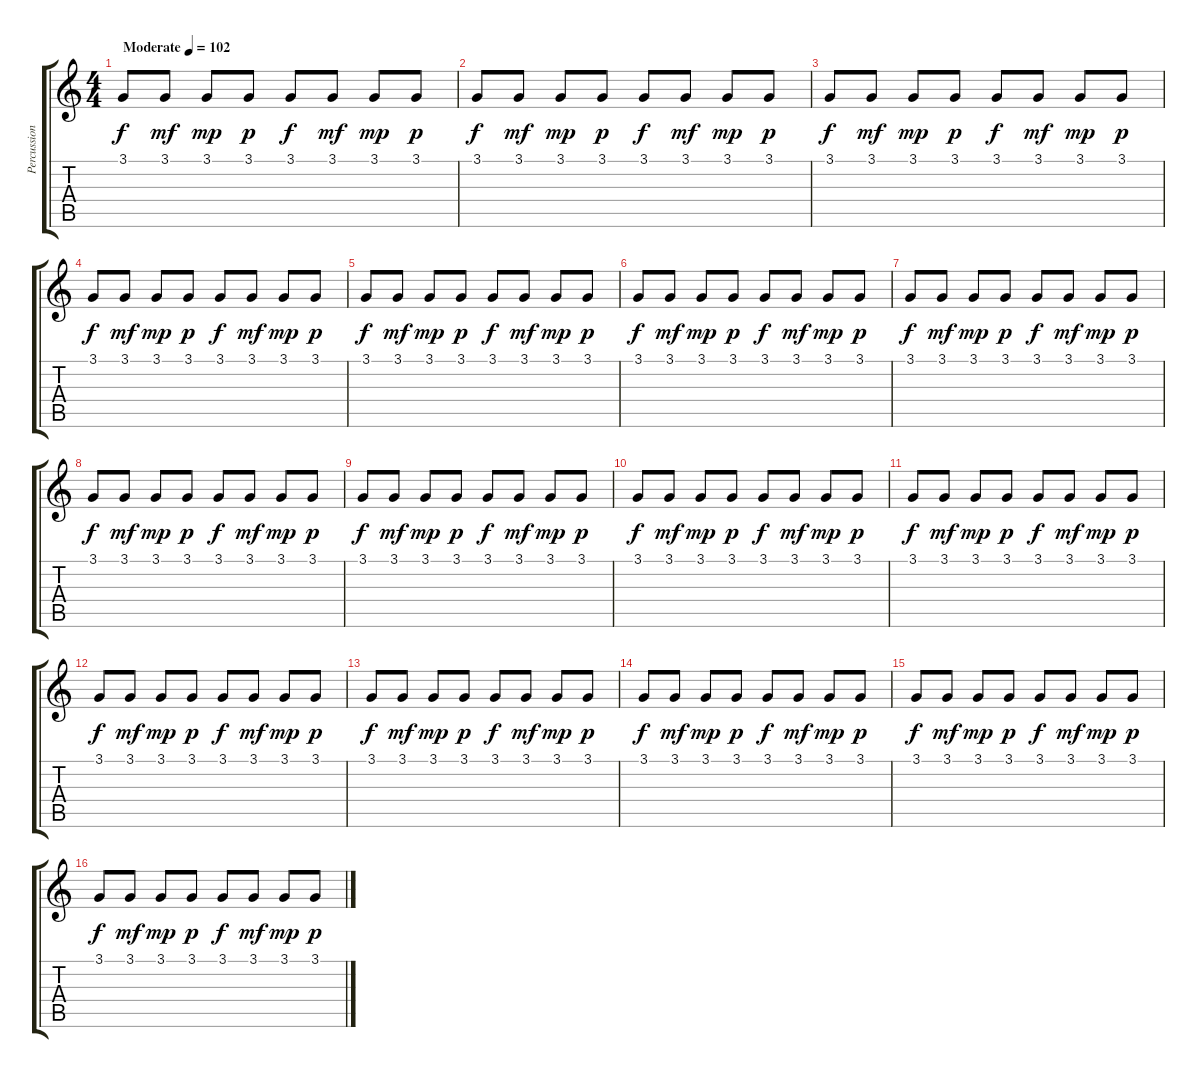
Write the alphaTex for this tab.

\track ("Percussion" "Percussion") {instrument woodblock}
\staff {score tabs}
\tuning (E4 B3 G3 D3 A2 E2) {hide}
\ts (4 4)
\tempo (102 "Moderate")
\clef g2
\ks c
3.1.8{dy f instrument woodblock} 3.1.8{dy mf} 3.1.8{dy mp} 3.1.8{dy p} 3.1.8{dy f} 3.1.8{dy mf} 3.1.8{dy mp} 3.1.8{dy p} |
3.1.8{dy f} 3.1.8{dy mf} 3.1.8{dy mp} 3.1.8{dy p} 3.1.8{dy f} 3.1.8{dy mf} 3.1.8{dy mp} 3.1.8{dy p} |
3.1.8{dy f} 3.1.8{dy mf} 3.1.8{dy mp} 3.1.8{dy p} 3.1.8{dy f} 3.1.8{dy mf} 3.1.8{dy mp} 3.1.8{dy p} |
3.1.8{dy f} 3.1.8{dy mf} 3.1.8{dy mp} 3.1.8{dy p} 3.1.8{dy f} 3.1.8{dy mf} 3.1.8{dy mp} 3.1.8{dy p} |
3.1.8{dy f} 3.1.8{dy mf} 3.1.8{dy mp} 3.1.8{dy p} 3.1.8{dy f} 3.1.8{dy mf} 3.1.8{dy mp} 3.1.8{dy p} |
3.1.8{dy f} 3.1.8{dy mf} 3.1.8{dy mp} 3.1.8{dy p} 3.1.8{dy f} 3.1.8{dy mf} 3.1.8{dy mp} 3.1.8{dy p} |
3.1.8{dy f} 3.1.8{dy mf} 3.1.8{dy mp} 3.1.8{dy p} 3.1.8{dy f} 3.1.8{dy mf} 3.1.8{dy mp} 3.1.8{dy p} |
3.1.8{dy f} 3.1.8{dy mf} 3.1.8{dy mp} 3.1.8{dy p} 3.1.8{dy f} 3.1.8{dy mf} 3.1.8{dy mp} 3.1.8{dy p} |
3.1.8{dy f} 3.1.8{dy mf} 3.1.8{dy mp} 3.1.8{dy p} 3.1.8{dy f} 3.1.8{dy mf} 3.1.8{dy mp} 3.1.8{dy p} |
3.1.8{dy f} 3.1.8{dy mf} 3.1.8{dy mp} 3.1.8{dy p} 3.1.8{dy f} 3.1.8{dy mf} 3.1.8{dy mp} 3.1.8{dy p} |
3.1.8{dy f} 3.1.8{dy mf} 3.1.8{dy mp} 3.1.8{dy p} 3.1.8{dy f} 3.1.8{dy mf} 3.1.8{dy mp} 3.1.8{dy p} |
3.1.8{dy f} 3.1.8{dy mf} 3.1.8{dy mp} 3.1.8{dy p} 3.1.8{dy f} 3.1.8{dy mf} 3.1.8{dy mp} 3.1.8{dy p} |
3.1.8{dy f} 3.1.8{dy mf} 3.1.8{dy mp} 3.1.8{dy p} 3.1.8{dy f} 3.1.8{dy mf} 3.1.8{dy mp} 3.1.8{dy p} |
3.1.8{dy f} 3.1.8{dy mf} 3.1.8{dy mp} 3.1.8{dy p} 3.1.8{dy f} 3.1.8{dy mf} 3.1.8{dy mp} 3.1.8{dy p} |
3.1.8{dy f} 3.1.8{dy mf} 3.1.8{dy mp} 3.1.8{dy p} 3.1.8{dy f} 3.1.8{dy mf} 3.1.8{dy mp} 3.1.8{dy p} |
3.1.8{dy f} 3.1.8{dy mf} 3.1.8{dy mp} 3.1.8{dy p} 3.1.8{dy f} 3.1.8{dy mf} 3.1.8{dy mp} 3.1.8{dy p}
